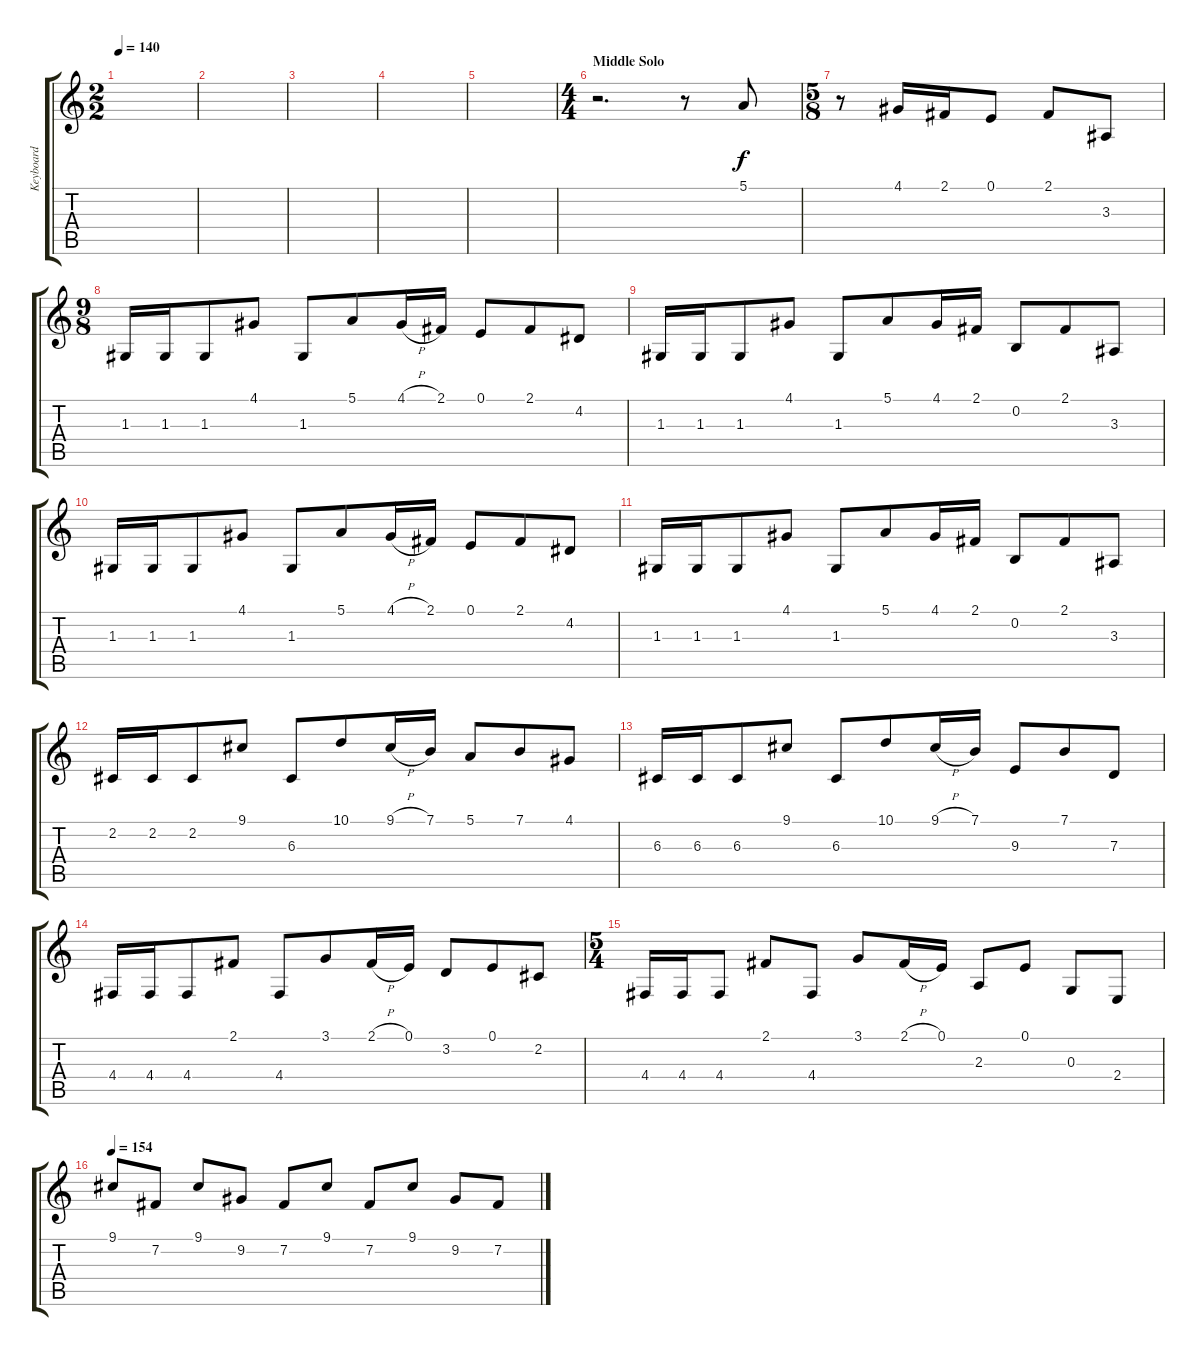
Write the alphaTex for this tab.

\track ("Keyboard" "Keyboard") {instrument stringensemble1}
\staff {score tabs}
\tuning (E4 B3 G3 D3 A2 E2) {hide}
\ts (2 2)
\tempo 140
\clef g2
\ks c
|
|
|
|
|
\ts (4 4)
\section ("" "Middle Solo")
r.2{d} r.8 5.1.8 |
\ts (5 8)
r.8 4.1.16 2.1.16 0.1.8 2.1.8 3.3.8 |
\ts (9 8)
1.3.16 1.3.16 1.3.8 4.1.8 1.3.8 5.1.8 4.1{h}.16 2.1.16 0.1.8 2.1.8 4.2.8 |
1.3.16 1.3.16 1.3.8 4.1.8 1.3.8 5.1.8 4.1.16 2.1.16 0.2.8 2.1.8 3.3.8 |
1.3.16 1.3.16 1.3.8 4.1.8 1.3.8 5.1.8 4.1{h}.16 2.1.16 0.1.8 2.1.8 4.2.8 |
1.3.16 1.3.16 1.3.8 4.1.8 1.3.8 5.1.8 4.1.16 2.1.16 0.2.8 2.1.8 3.3.8 |
2.2.16 2.2.16 2.2.8 9.1.8 6.3.8 10.1.8 9.1{h}.16 7.1.16 5.1.8 7.1.8 4.1.8 |
6.3.16 6.3.16 6.3.8 9.1.8 6.3.8 10.1.8 9.1{h}.16 7.1.16 9.3.8 7.1.8 7.3.8 |
4.4.16 4.4.16 4.4.8 2.1.8 4.4.8 3.1.8 2.1{h}.16 0.1.16 3.2.8 0.1.8 2.2.8 |
\ts (5 4)
4.4.16 4.4.16 4.4.8 2.1.8 4.4.8 3.1.8 2.1{h}.16 0.1.16 2.3.8 0.1.8 0.3.8 2.4.8 |
\tempo 154
9.1.8 7.2.8 9.1.8 9.2.8 7.2.8 9.1.8 7.2.8 9.1.8 9.2.8 7.2.8
